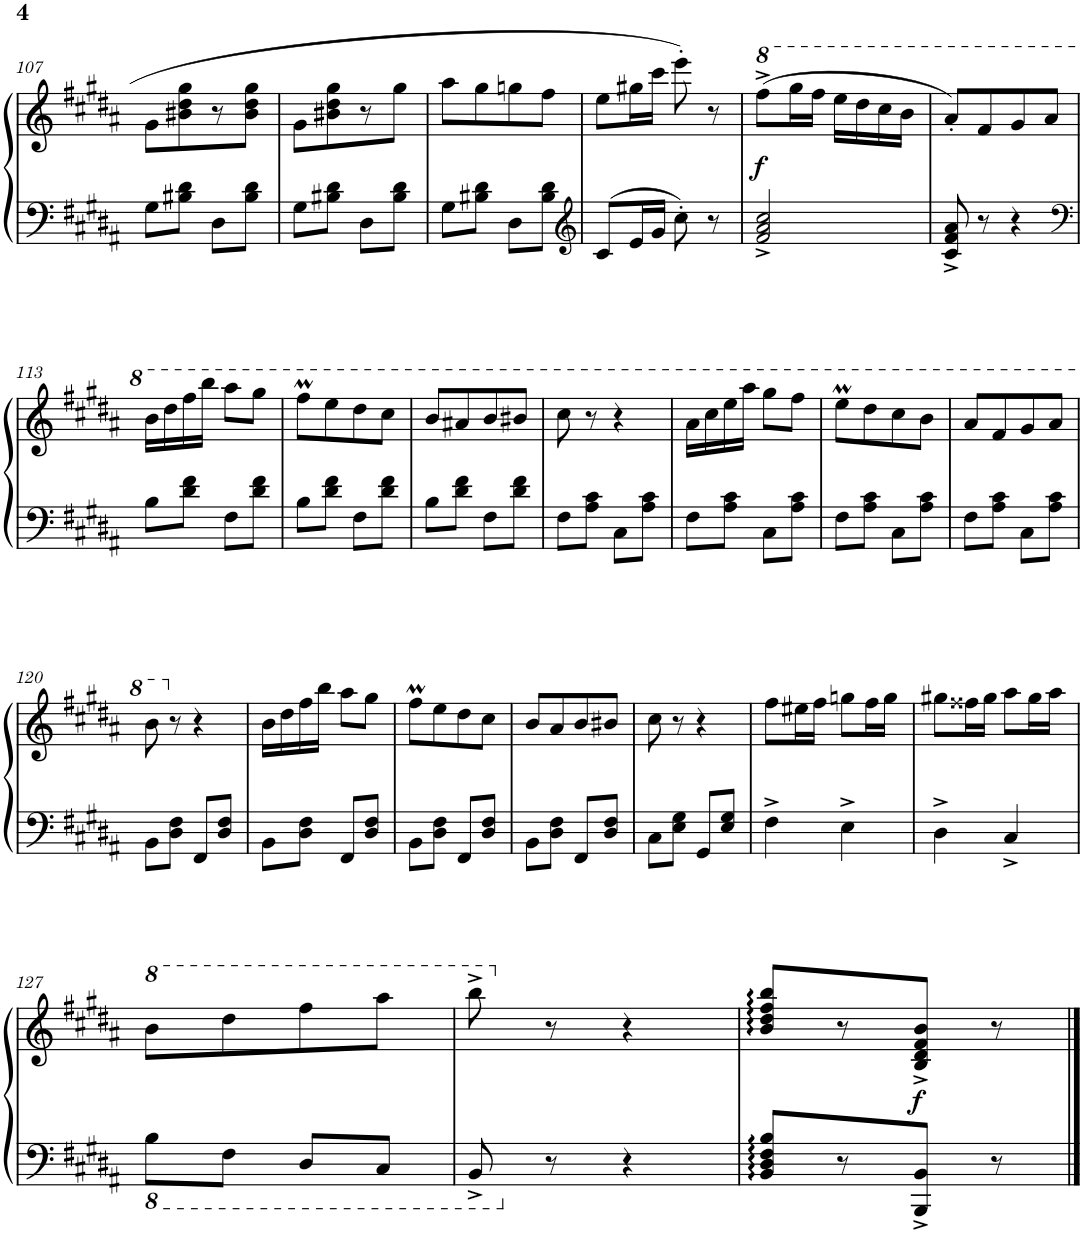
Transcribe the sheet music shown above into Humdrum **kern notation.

**kern	**kern	**dynam
*part1	*part1	*part1
*staff2	*staff1	*staff1/2
*I"Фортепиано	*	*
!!LO:PB:g=z
*clefF4	*clefG2	*
*k[f#c#g#d#a#]	*k[f#c#g#d#a#]	*
*M2/4	*M2/4	*
=107	=107	=107
8G#\L	8g#\L	.
8B#X\ 8d#\J	8b#X\ 8dd#\ 8gg#\	.
8D#\L	8r	.
8B#\ 8d#\J	8b#\ 8dd#\ 8gg#\J	.
=108	=108	=108
8G#\L	8g#\L	.
8B#X\ 8d#\J	8b#X\ 8dd#\ 8gg#\	.
8D#\L	8r	.
8B#\ 8d#\J	8gg#\J	.
=109	=109	=109
8G#\L	8aa#\L	.
8B#X\ 8d#\J	8gg#\	.
8D#\L	8ggn\	.
8B#\ 8d#\J	8ff#\J	.
=110	=110	=110
*clefG2	*	*
8c#/L	8ee\L	.
16e/L	16gg#X\L	.
16g#/JJ	16ccc#\JJ	.
8cc#'\	8eee'\	.
8r	8r	.
=111	=111	=111
*	*8va	*
!	!	!LO:DY:b
2f#/^ 2a#/^ 2cc#/^	(8fff#^\L	f
.	16ggg#\L	.
.	16fff#\JJ	.
.	16eee\LL	.
.	16ddd#\	.
.	16ccc#\	.
.	16bb\JJ	.
=112	=112	=112
8c#/^ 8f#/^ 8a#/^	8aa#'/L)	.
8r	8ff#/	.
4r	8gg#/	.
.	8aa#/J	.
!!LO:LB:g=z
=113	=113	=113
*clefF4	*	*
8B\L	16bb\LL	.
.	16ddd#\	.
8d#\ 8f#\J	16fff#\	.
.	16bbb\JJ	.
8F#\L	8aaa#\L	.
8d#\ 8f#\J	8ggg#\J	.
=114	=114	=114
8B\L	8fff#M\L	.
8d#\ 8f#\J	8eee\	.
8F#\L	8ddd#\	.
8d#\ 8f#\J	8ccc#\J	.
=115	=115	=115
8B\L	8bb/L	.
8d#\ 8f#\J	8aa#X/	.
8F#\L	8bb/	.
8d#\ 8f#\J	8bb#X/J	.
=116	=116	=116
8F#\L	8ccc#\	.
8A#\ 8c#\J	8r	.
8C#\L	4r	.
8A#\ 8c#\J	.	.
=117	=117	=117
8F#\L	16aa#\LL	.
.	16ccc#\	.
8A#\ 8c#\J	16eee\	.
.	16aaa#\JJ	.
8C#\L	8ggg#\L	.
8A#\ 8c#\J	8fff#\J	.
=118	=118	=118
8F#\L	8eeeM\L	.
8A#\ 8c#\J	8ddd#\	.
8C#\L	8ccc#\	.
8A#\ 8c#\J	8bb\J	.
=119	=119	=119
8F#\L	8aa#/L	.
8A#\ 8c#\J	8ff#/	.
8C#\L	8gg#/	.
8A#\ 8c#\J	8aa#/J	.
!!LO:LB:g=z
=120	=120	=120
8BB\L	8bb\	.
*	*X8va	*
8D#\ 8F#\J	8r	.
8FF#/L	4r	.
8D#/ 8F#/J	.	.
=121	=121	=121
8BB\L	16b\LL	.
.	16dd#\	.
8D#\ 8F#\J	16ff#\	.
.	16bb\JJ	.
8FF#/L	8aa#\L	.
8D#/ 8F#/J	8gg#\J	.
=122	=122	=122
8BB\L	8ff#M\L	.
8D#\ 8F#\J	8ee\	.
8FF#/L	8dd#\	.
8D#/ 8F#/J	8cc#\J	.
=123	=123	=123
8BB\L	8b/L	.
8D#\ 8F#\J	8a#/	.
8FF#/L	8b/	.
8D#/ 8F#/J	8b#X/J	.
=124	=124	=124
8C#\L	8cc#\	.
8E\ 8G#\J	8r	.
8GG#/L	4r	.
8E/ 8G#/J	.	.
=125	=125	=125
4F#^\	8ff#\L	.
.	16ee#X\L	.
.	16ff#\JJ	.
4E^\	8ggn\L	.
.	16ff#\L	.
.	16gg\JJ	.
=126	=126	=126
4D#^\	8gg#X\L	.
.	16ff##X\L	.
.	16gg#\JJ	.
4C#^/	8aa#\L	.
.	16gg#\L	.
.	16aa#\JJ	.
!!LO:LB:g=z
=127	=127	=127
*8ba	*	*
*	*8va	*
8BB\L	8bb\L	.
8FF#\J	8ddd#\	.
8DD#/L	8fff#\	.
8CC#/J	8aaa#\J	.
=128	=128	=128
8BBB^/	8bbb^\	.
*X8ba	*	*
*	*X8va	*
8r	8r	.
4r	4r	.
=129	=129	=129
8BB/: 8D#/: 8F#/: 8B/:L	8b/: 8dd#/: 8ff#/: 8bb/:L	.
8r	8r	.
!	!	!LO:DY:b
8BBB/^ 8BB/^J	8B/^ 8d#/^ 8f#/^ 8b/^J	f
8r	8r	.
==	==	==
*-	*-	*-
